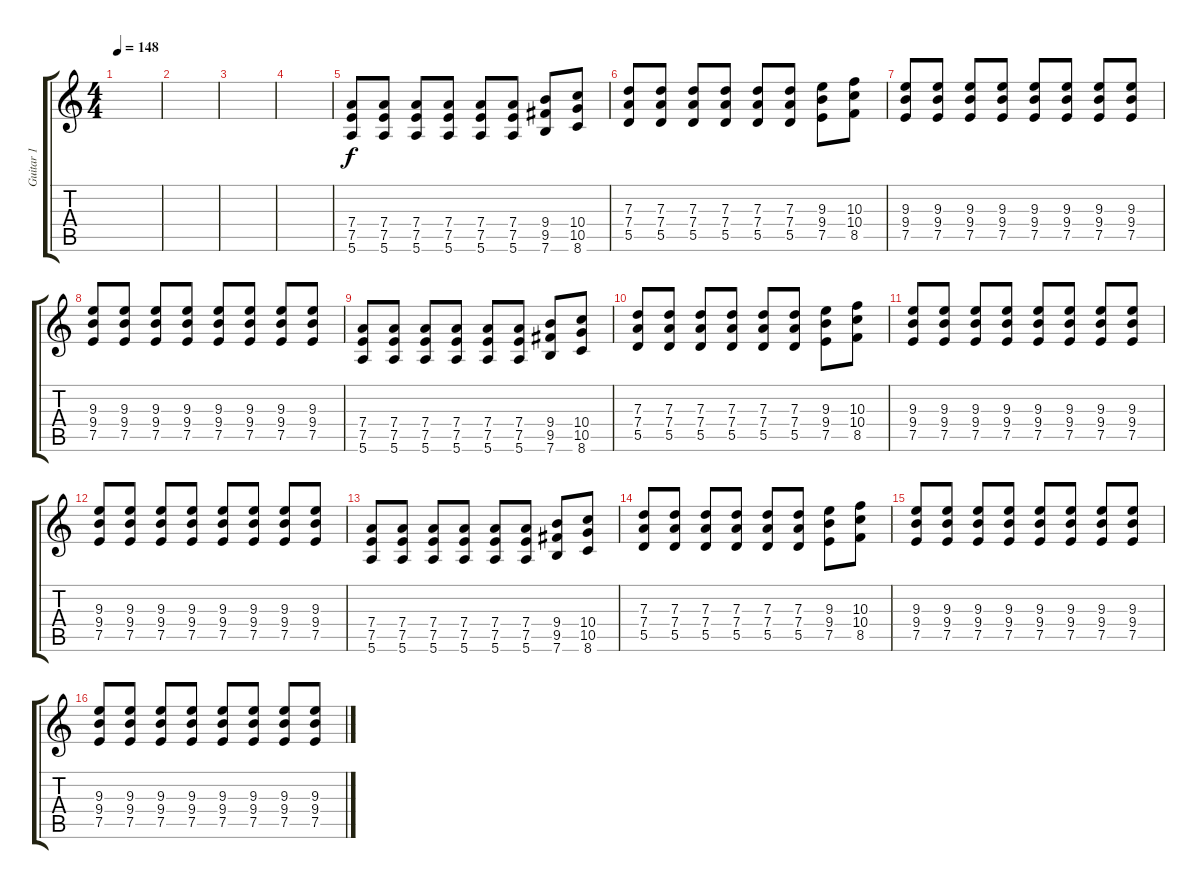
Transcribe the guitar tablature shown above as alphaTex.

\track ("Guitar 1" "Guitar 1") {instrument overdrivenguitar}
\staff {score tabs}
\tuning (E4 B3 G3 D3 A2 E2) {hide}
\ts (4 4)
\tempo 148
\clef g2
\ks c
|
|
|
|
(7.4 7.5 5.6).8 (7.4 7.5 5.6).8 (7.4 7.5 5.6).8 (7.4 7.5 5.6).8 (7.4 7.5 5.6).8 (7.4 7.5 5.6).8 (9.4 9.5 7.6).8 (10.4 10.5 8.6).8 |
(7.3 7.4 5.5).8 (7.3 7.4 5.5).8 (7.3 7.4 5.5).8 (7.3 7.4 5.5).8 (7.3 7.4 5.5).8 (7.3 7.4 5.5).8 (9.3 9.4 7.5).8 (10.3 10.4 8.5).8 |
(9.3 9.4 7.5).8 (9.3 9.4 7.5).8 (9.3 9.4 7.5).8 (9.3 9.4 7.5).8 (9.3 9.4 7.5).8 (9.3 9.4 7.5).8 (9.3 9.4 7.5).8 (9.3 9.4 7.5).8 |
(9.3 9.4 7.5).8 (9.3 9.4 7.5).8 (9.3 9.4 7.5).8 (9.3 9.4 7.5).8 (9.3 9.4 7.5).8 (9.3 9.4 7.5).8 (9.3 9.4 7.5).8 (9.3 9.4 7.5).8 |
(7.4 7.5 5.6).8{volume 14} (7.4 7.5 5.6).8 (7.4 7.5 5.6).8 (7.4 7.5 5.6).8 (7.4 7.5 5.6).8 (7.4 7.5 5.6).8 (9.4 9.5 7.6).8 (10.4 10.5 8.6).8 |
(7.3 7.4 5.5).8 (7.3 7.4 5.5).8 (7.3 7.4 5.5).8 (7.3 7.4 5.5).8 (7.3 7.4 5.5).8 (7.3 7.4 5.5).8 (9.3 9.4 7.5).8 (10.3 10.4 8.5).8 |
(9.3 9.4 7.5).8 (9.3 9.4 7.5).8 (9.3 9.4 7.5).8 (9.3 9.4 7.5).8 (9.3 9.4 7.5).8 (9.3 9.4 7.5).8 (9.3 9.4 7.5).8 (9.3 9.4 7.5).8 |
(9.3 9.4 7.5).8 (9.3 9.4 7.5).8 (9.3 9.4 7.5).8 (9.3 9.4 7.5).8 (9.3 9.4 7.5).8 (9.3 9.4 7.5).8 (9.3 9.4 7.5).8 (9.3 9.4 7.5).8 |
(7.4 7.5 5.6).8 (7.4 7.5 5.6).8 (7.4 7.5 5.6).8 (7.4 7.5 5.6).8 (7.4 7.5 5.6).8 (7.4 7.5 5.6).8 (9.4 9.5 7.6).8 (10.4 10.5 8.6).8 |
(7.3 7.4 5.5).8 (7.3 7.4 5.5).8 (7.3 7.4 5.5).8 (7.3 7.4 5.5).8 (7.3 7.4 5.5).8 (7.3 7.4 5.5).8 (9.3 9.4 7.5).8 (10.3 10.4 8.5).8 |
(9.3 9.4 7.5).8 (9.3 9.4 7.5).8 (9.3 9.4 7.5).8 (9.3 9.4 7.5).8 (9.3 9.4 7.5).8 (9.3 9.4 7.5).8 (9.3 9.4 7.5).8 (9.3 9.4 7.5).8 |
(9.3 9.4 7.5).8 (9.3 9.4 7.5).8 (9.3 9.4 7.5).8 (9.3 9.4 7.5).8 (9.3 9.4 7.5).8 (9.3 9.4 7.5).8 (9.3 9.4 7.5).8 (9.3 9.4 7.5).8
